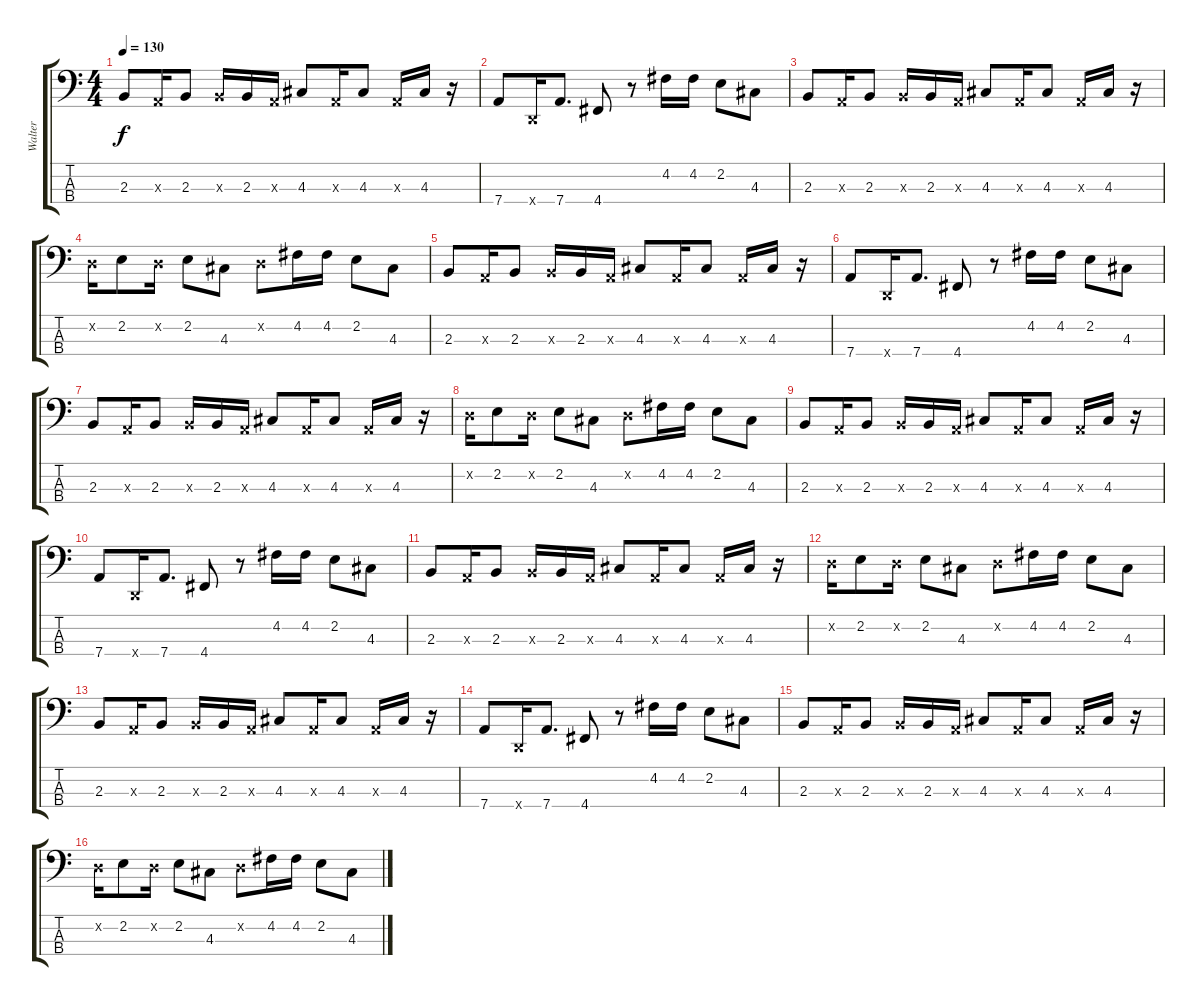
\track ("Walter" "Walter") {instrument electricbassfinger}
\staff {score tabs}
\tuning (G2 D2 A1 D1) {hide}
\ts (4 4)
\tempo 130
\clef f4
\ks c
2.3.8{dy f} 0.3{x}.16 2.3.8 2.3{x}.16 2.3.16 0.3{x}.16 4.3.8 0.3{x}.16 4.3.8 0.3{x}.16 4.3.16 r.16 |
7.4.8 0.4{x}.16 7.4.8{d} 4.4.8 r.8 4.2.16 4.2.16 2.2.8 4.3.8 |
2.3.8 0.3{x}.16 2.3.8 2.3{x}.16 2.3.16 0.3{x}.16 4.3.8 0.3{x}.16 4.3.8 0.3{x}.16 4.3.16 r.16 |
0.2{x}.16 2.2.8 0.2{x}.16 2.2.8 4.3.8 0.2{x}.8 4.2.16 4.2.16 2.2.8 4.3.8 |
2.3.8 0.3{x}.16 2.3.8 2.3{x}.16 2.3.16 0.3{x}.16 4.3.8 0.3{x}.16 4.3.8 0.3{x}.16 4.3.16 r.16 |
7.4.8 0.4{x}.16 7.4.8{d} 4.4.8 r.8 4.2.16 4.2.16 2.2.8 4.3.8 |
2.3.8 0.3{x}.16 2.3.8 2.3{x}.16 2.3.16 0.3{x}.16 4.3.8 0.3{x}.16 4.3.8 0.3{x}.16 4.3.16 r.16 |
0.2{x}.16 2.2.8 0.2{x}.16 2.2.8 4.3.8 0.2{x}.8 4.2.16 4.2.16 2.2.8 4.3.8 |
2.3.8 0.3{x}.16 2.3.8 2.3{x}.16 2.3.16 0.3{x}.16 4.3.8 0.3{x}.16 4.3.8 0.3{x}.16 4.3.16 r.16 |
7.4.8 0.4{x}.16 7.4.8{d} 4.4.8 r.8 4.2.16 4.2.16 2.2.8 4.3.8 |
2.3.8 0.3{x}.16 2.3.8 2.3{x}.16 2.3.16 0.3{x}.16 4.3.8 0.3{x}.16 4.3.8 0.3{x}.16 4.3.16 r.16 |
0.2{x}.16 2.2.8 0.2{x}.16 2.2.8 4.3.8 0.2{x}.8 4.2.16 4.2.16 2.2.8 4.3.8 |
2.3.8 0.3{x}.16 2.3.8 2.3{x}.16 2.3.16 0.3{x}.16 4.3.8 0.3{x}.16 4.3.8 0.3{x}.16 4.3.16 r.16 |
7.4.8 0.4{x}.16 7.4.8{d} 4.4.8 r.8 4.2.16 4.2.16 2.2.8 4.3.8 |
2.3.8 0.3{x}.16 2.3.8 2.3{x}.16 2.3.16 0.3{x}.16 4.3.8 0.3{x}.16 4.3.8 0.3{x}.16 4.3.16 r.16 |
0.2{x}.16 2.2.8 0.2{x}.16 2.2.8 4.3.8 0.2{x}.8 4.2.16 4.2.16 2.2.8 4.3.8
